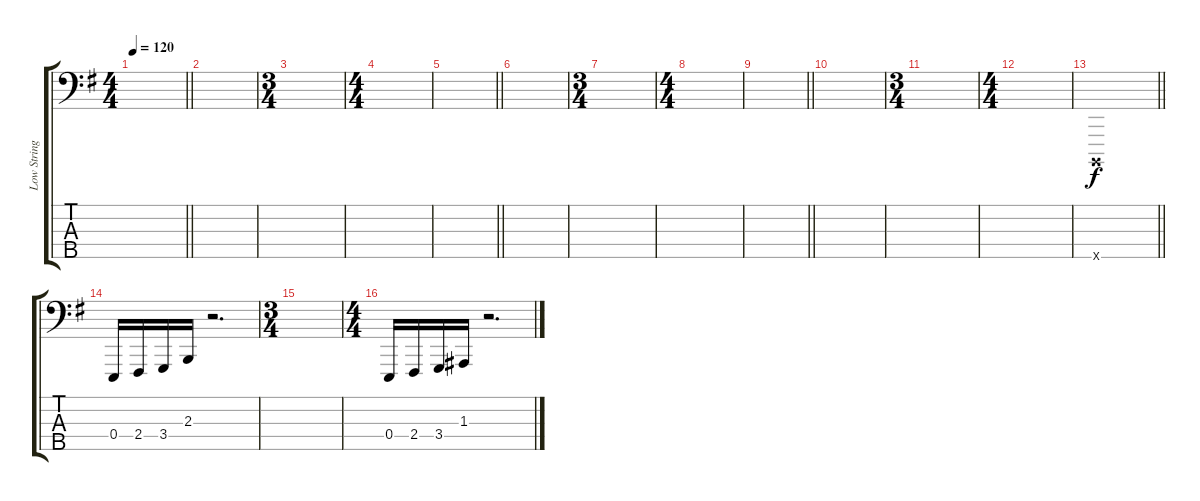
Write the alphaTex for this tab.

\track ("Low Strings Standard" "Low String") {instrument stringensemble1}
\staff {score tabs}
\tuning (G2 D2 A1 E1 B0) {hide}
\ts (4 4)
\tempo 120
\clef f4
\barLineRight lightlight
\ks eminor
|
|
\ts (3 4)
|
\ts (4 4)
|
\barLineRight lightlight
|
|
\ts (3 4)
|
\ts (4 4)
|
\barLineRight lightlight
|
\section ("" "")
|
\ts (3 4)
|
\ts (4 4)
|
\barLineRight lightlight
0.5{x}.1{volume 13} |
0.4.16 2.4.16 3.4.16 2.3.16 r.2{d} |
\ts (3 4)
|
\ts (4 4)
0.4.16 2.4.16 3.4.16 1.3.16 r.2{d}
